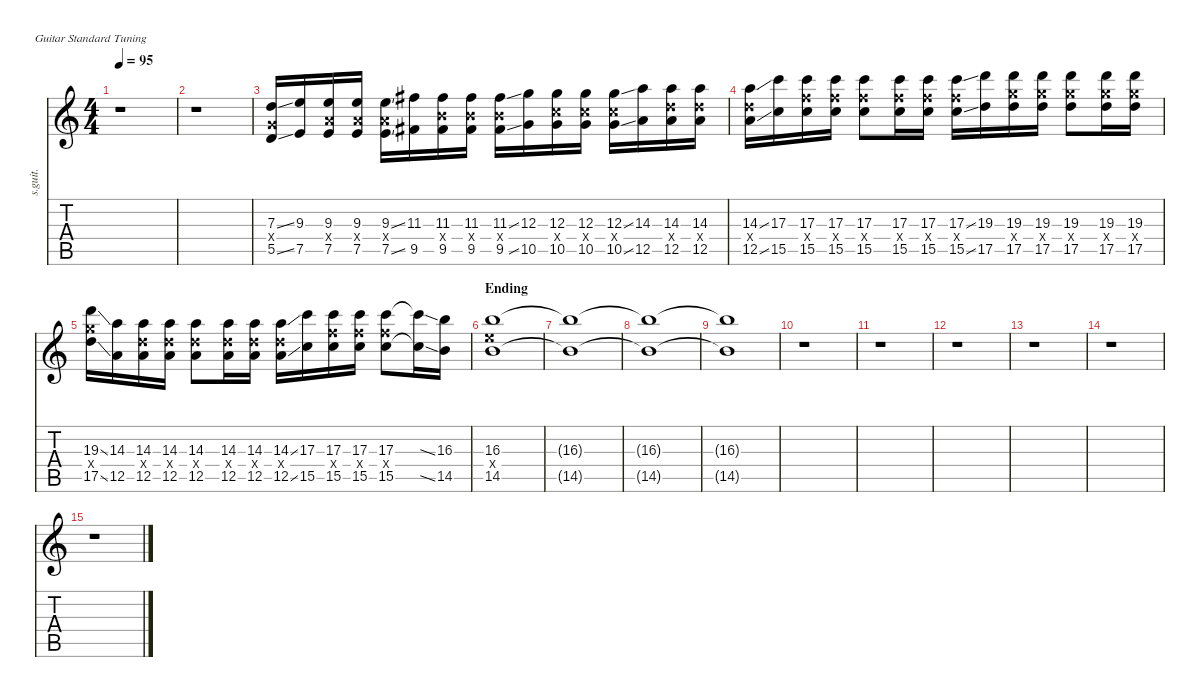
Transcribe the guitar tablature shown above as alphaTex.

\defaultSystemsLayout 4
\hideDynamics
\bracketExtendMode nobrackets
\track ("Ben Moody (Outro)" "s.guit.") {instrument distortionguitar}
\staff {score tabs}
\tuning (E4 B3 G3 D3 A2 E2)
\ts (4 4)
\tempo 95
\clef g2
\ks c
r.1{dy f} |
r.1 |
(7.3{ss} 5.4{x} 5.5{ss}).16{lyrics (0 "") lyrics (1 "") lyrics (2 "") lyrics (3 "") lyrics (4 "")} (9.3 7.5).16{lyrics (0 "") lyrics (1 "") lyrics (2 "") lyrics (3 "") lyrics (4 "")} (9.3 7.4{x} 7.5).16{lyrics (0 "") lyrics (1 "") lyrics (2 "") lyrics (3 "") lyrics (4 "")} (9.3 7.4{x} 7.5).16{lyrics (0 "") lyrics (1 "") lyrics (2 "") lyrics (3 "") lyrics (4 "")} (9.3{ss} 7.4{x} 7.5{ss}).16{lyrics (0 "") lyrics (1 "") lyrics (2 "") lyrics (3 "") lyrics (4 "")} (11.3{acc #} 9.5{acc #}).16{lyrics (0 "") lyrics (1 "") lyrics (2 "") lyrics (3 "") lyrics (4 "")} (11.3{acc #} 9.4{x} 9.5{acc #}).16{lyrics (0 "") lyrics (1 "") lyrics (2 "") lyrics (3 "") lyrics (4 "")} (11.3{acc #} 9.4{x} 9.5{acc #}).16{lyrics (0 "") lyrics (1 "") lyrics (2 "") lyrics (3 "") lyrics (4 "")} (11.3{ss acc #} 9.4{x} 9.5{ss acc #}).16{lyrics (0 "") lyrics (1 "") lyrics (2 "") lyrics (3 "") lyrics (4 "")} (12.3 10.5).16{lyrics (0 "") lyrics (1 "") lyrics (2 "") lyrics (3 "") lyrics (4 "")} (12.3 10.4{x} 10.5).16{lyrics (0 "") lyrics (1 "") lyrics (2 "") lyrics (3 "") lyrics (4 "")} (12.3 10.4{x} 10.5).16{lyrics (0 "") lyrics (1 "") lyrics (2 "") lyrics (3 "") lyrics (4 "")} (12.3{ss} 10.4{x} 10.5{ss}).16{lyrics (0 "") lyrics (1 "") lyrics (2 "") lyrics (3 "") lyrics (4 "")} (14.3 12.5).16{lyrics (0 "") lyrics (1 "") lyrics (2 "") lyrics (3 "") lyrics (4 "")} (14.3 12.4{x} 12.5).16{lyrics (0 "") lyrics (1 "") lyrics (2 "") lyrics (3 "") lyrics (4 "")} (14.3 12.4{x} 12.5).16{lyrics (0 "") lyrics (1 "") lyrics (2 "") lyrics (3 "") lyrics (4 "")} |
(14.3{ss} 12.4{x} 12.5{ss}).16{lyrics (0 "") lyrics (1 "") lyrics (2 "") lyrics (3 "") lyrics (4 "")} (17.3 15.5).16{lyrics (0 "") lyrics (1 "") lyrics (2 "") lyrics (3 "") lyrics (4 "")} (17.3 15.4{x} 15.5).16{lyrics (0 "") lyrics (1 "") lyrics (2 "") lyrics (3 "") lyrics (4 "")} (17.3 15.4{x} 15.5).16{lyrics (0 "") lyrics (1 "") lyrics (2 "") lyrics (3 "") lyrics (4 "")} (17.3 15.4{x} 15.5).8{lyrics (0 "") lyrics (1 "") lyrics (2 "") lyrics (3 "") lyrics (4 "")} (17.3 15.4{x} 15.5).16{lyrics (0 "") lyrics (1 "") lyrics (2 "") lyrics (3 "") lyrics (4 "")} (17.3 15.4{x} 15.5).16{lyrics (0 "") lyrics (1 "") lyrics (2 "") lyrics (3 "") lyrics (4 "")} (17.3{ss} 15.4{x} 15.5{ss}).16{lyrics (0 "") lyrics (1 "") lyrics (2 "") lyrics (3 "") lyrics (4 "")} (19.3 17.5).16{lyrics (0 "") lyrics (1 "") lyrics (2 "") lyrics (3 "") lyrics (4 "")} (19.3 17.4{x} 17.5).16{lyrics (0 "") lyrics (1 "") lyrics (2 "") lyrics (3 "") lyrics (4 "")} (19.3 17.4{x} 17.5).16{lyrics (0 "") lyrics (1 "") lyrics (2 "") lyrics (3 "") lyrics (4 "")} (19.3 17.4{x} 17.5).8{lyrics (0 "") lyrics (1 "") lyrics (2 "") lyrics (3 "") lyrics (4 "")} (19.3 17.4{x} 17.5).16{lyrics (0 "") lyrics (1 "") lyrics (2 "") lyrics (3 "") lyrics (4 "")} (19.3 17.4{x} 17.5).16{lyrics (0 "") lyrics (1 "") lyrics (2 "") lyrics (3 "") lyrics (4 "")} |
(19.3{ss} 17.4{x} 17.5{ss}).16{lyrics (0 "") lyrics (1 "") lyrics (2 "") lyrics (3 "") lyrics (4 "")} (14.3 12.5).16{lyrics (0 "") lyrics (1 "") lyrics (2 "") lyrics (3 "") lyrics (4 "")} (14.3 12.4{x} 12.5).16{lyrics (0 "") lyrics (1 "") lyrics (2 "") lyrics (3 "") lyrics (4 "")} (14.3 12.4{x} 12.5).16{lyrics (0 "") lyrics (1 "") lyrics (2 "") lyrics (3 "") lyrics (4 "")} (14.3 12.4{x} 12.5).8{lyrics (0 "") lyrics (1 "") lyrics (2 "") lyrics (3 "") lyrics (4 "")} (14.3 12.4{x} 12.5).16{lyrics (0 "") lyrics (1 "") lyrics (2 "") lyrics (3 "") lyrics (4 "")} (14.3 12.4{x} 12.5).16{lyrics (0 "") lyrics (1 "") lyrics (2 "") lyrics (3 "") lyrics (4 "")} (14.3{ss} 12.4{x} 12.5{ss}).16{lyrics (0 "") lyrics (1 "") lyrics (2 "") lyrics (3 "") lyrics (4 "")} (17.3 15.5).16{lyrics (0 "") lyrics (1 "") lyrics (2 "") lyrics (3 "") lyrics (4 "")} (17.3 15.4{x} 15.5).16{lyrics (0 "") lyrics (1 "") lyrics (2 "") lyrics (3 "") lyrics (4 "")} (17.3 15.4{x} 15.5).16{lyrics (0 "") lyrics (1 "") lyrics (2 "") lyrics (3 "") lyrics (4 "")} (17.3 15.4{x} 15.5).8{lyrics (0 "") lyrics (1 "") lyrics (2 "") lyrics (3 "") lyrics (4 "")} (17.3{ss t} 15.5{ss t}).16{lyrics (0 "") lyrics (1 "") lyrics (2 "") lyrics (3 "") lyrics (4 "")} (16.3 14.5).16{lyrics (0 "") lyrics (1 "") lyrics (2 "") lyrics (3 "") lyrics (4 "")} |
\section ("" "Ending")
(16.3 14.4{x} 14.5).1{lyrics (0 "") lyrics (1 "") lyrics (2 "") lyrics (3 "") lyrics (4 "")} |
(16.3{t} 14.5{t}).1{lyrics (0 "") lyrics (1 "") lyrics (2 "") lyrics (3 "") lyrics (4 "")} |
(16.3{t} 14.5{t}).1{lyrics (0 "") lyrics (1 "") lyrics (2 "") lyrics (3 "") lyrics (4 "")} |
(16.3{t} 14.5{t}).1{lyrics (0 "") lyrics (1 "") lyrics (2 "") lyrics (3 "") lyrics (4 "")} |
r.1 |
r.1 |
r.1 |
r.1 |
r.1 |
r.1
